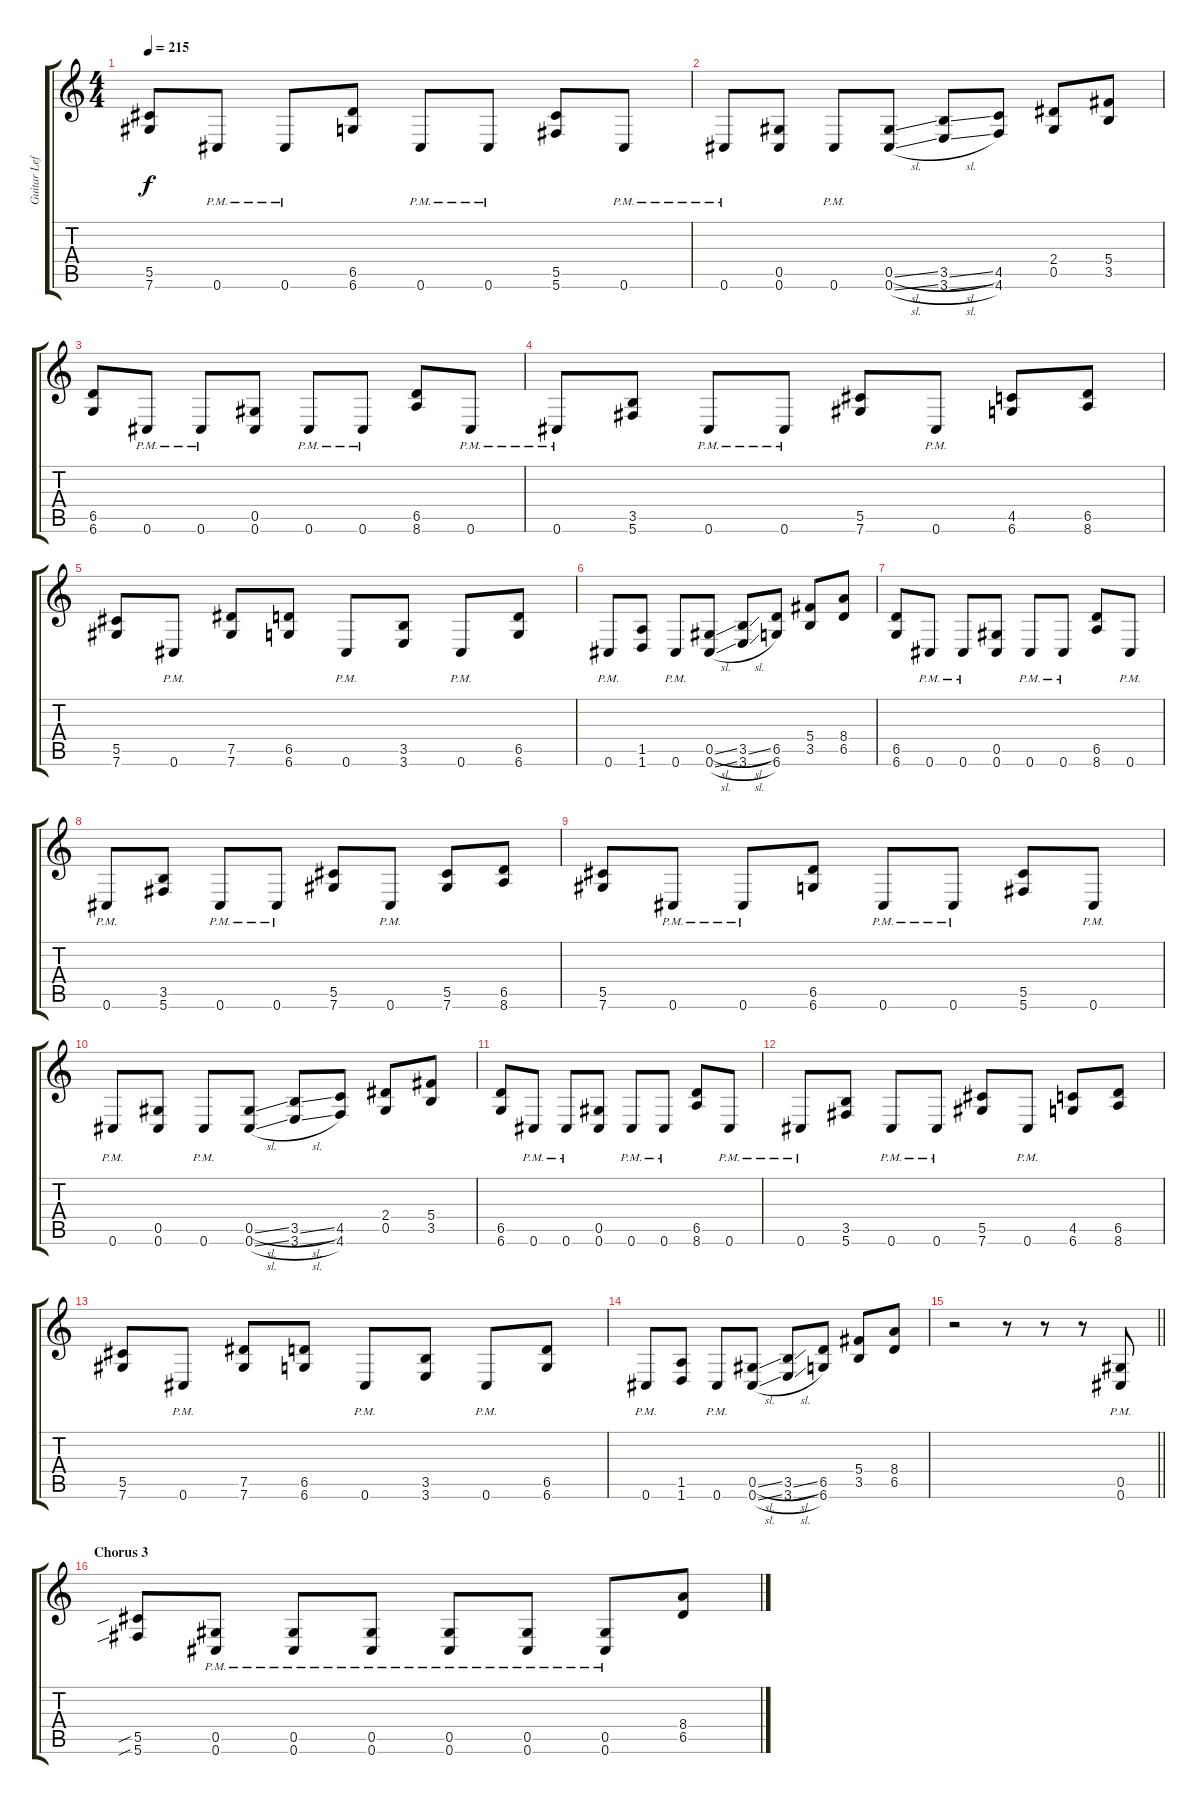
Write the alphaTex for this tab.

\track ("Guitar Left" "Guitar Lef") {instrument distortionguitar}
\staff {score tabs}
\tuning (Eb4 Bb3 Gb3 Db3 Ab2 Db2) {hide}
\ts (4 4)
\tempo 215
\clef g2
\ks c
(5.5 7.6).8{dy f} 0.6{pm}.8 0.6{pm}.8 (6.5 6.6).8 0.6{pm}.8 0.6{pm}.8 (5.5 5.6).8 0.6{pm}.8 |
0.6{pm}.8 (0.5 0.6).8 0.6{pm}.8 (0.5{sl} 0.6{sl}).8 (3.5{sl} 3.6{sl}).8 (4.5 4.6).8 (2.4 0.5).8 (5.4 3.5).8 |
(6.5 6.6).8 0.6{pm}.8 0.6{pm}.8 (0.5 0.6).8 0.6{pm}.8 0.6{pm}.8 (6.5 8.6).8 0.6{pm}.8 |
0.6{pm}.8 (3.5 5.6).8 0.6{pm}.8 0.6{pm}.8 (5.5 7.6).8 0.6{pm}.8 (4.5 6.6).8 (6.5 8.6).8 |
(5.5 7.6).8 0.6{pm}.8 (7.5 7.6).8 (6.5 6.6).8 0.6{pm}.8 (3.5 3.6).8 0.6{pm}.8 (6.5 6.6).8 |
0.6{pm}.8 (1.5 1.6).8 0.6{pm}.8 (0.5{sl} 0.6{sl}).8 (3.5{sl} 3.6{sl}).8 (6.5 6.6).8 (5.4 3.5).8 (8.4 6.5).8 |
(6.5 6.6).8 0.6{pm}.8 0.6{pm}.8 (0.5 0.6).8 0.6{pm}.8 0.6{pm}.8 (6.5 8.6).8 0.6{pm}.8 |
0.6{pm}.8 (3.5 5.6).8 0.6{pm}.8 0.6{pm}.8 (5.5 7.6).8 0.6{pm}.8 (5.5 7.6).8 (6.5 8.6).8 |
(5.5 7.6).8 0.6{pm}.8 0.6{pm}.8 (6.5 6.6).8 0.6{pm}.8 0.6{pm}.8 (5.5 5.6).8 0.6{pm}.8 |
0.6{pm}.8 (0.5 0.6).8 0.6{pm}.8 (0.5{sl} 0.6{sl}).8 (3.5{sl} 3.6{sl}).8 (4.5 4.6).8 (2.4 0.5).8 (5.4 3.5).8 |
(6.5 6.6).8 0.6{pm}.8 0.6{pm}.8 (0.5 0.6).8 0.6{pm}.8 0.6{pm}.8 (6.5 8.6).8 0.6{pm}.8 |
0.6{pm}.8 (3.5 5.6).8 0.6{pm}.8 0.6{pm}.8 (5.5 7.6).8 0.6{pm}.8 (4.5 6.6).8 (6.5 8.6).8 |
(5.5 7.6).8 0.6{pm}.8 (7.5 7.6).8 (6.5 6.6).8 0.6{pm}.8 (3.5 3.6).8 0.6{pm}.8 (6.5 6.6).8 |
0.6{pm}.8 (1.5 1.6).8 0.6{pm}.8 (0.5{sl} 0.6{sl}).8 (3.5{sl} 3.6{sl}).8 (6.5 6.6).8 (5.4 3.5).8 (8.4 6.5).8 |
\barLineRight lightlight
r.2 r.8 r.8 r.8 (0.5{pm} 0.6{pm}).8 |
\section ("" "Chorus 3")
(5.5{sib} 5.6{sib}).8 (0.5{pm} 0.6{pm}).8 (0.5{pm} 0.6{pm}).8 (0.5{pm} 0.6{pm}).8 (0.5{pm} 0.6{pm}).8 (0.5{pm} 0.6{pm}).8 (0.5{pm} 0.6{pm}).8 (8.4 6.5).8
